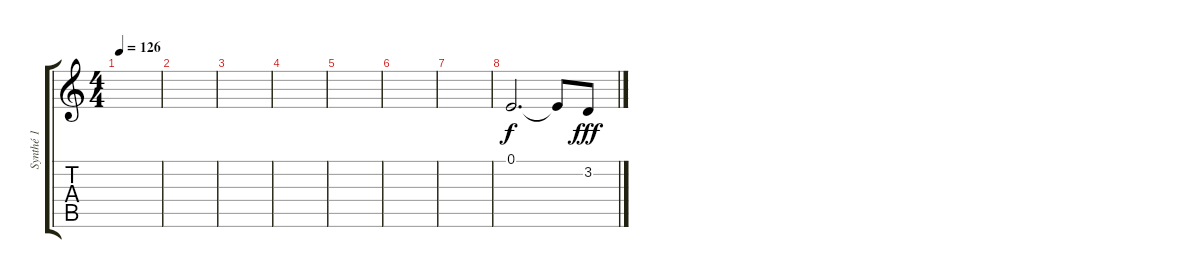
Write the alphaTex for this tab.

\track ("Synthé 1" "Synthé 1") {instrument lead3calliope}
\staff {score tabs}
\tuning (E4 B3 G3 D3 A2 E2) {hide}
\ts (4 4)
\tempo 126
\clef g2
\ks c
|
|
|
|
|
|
|
0.1.2{d dy f} 0.1{t}.8 3.2.8{dy fff}
